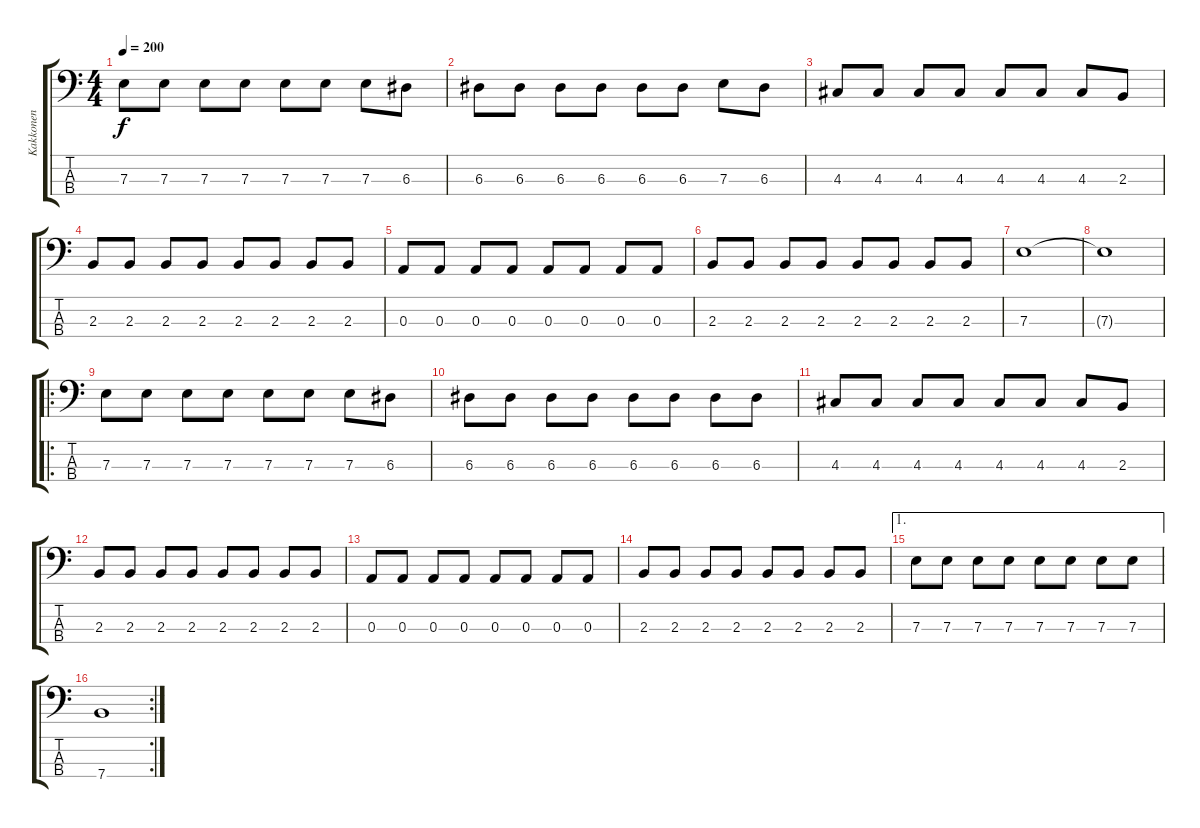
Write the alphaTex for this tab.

\track ("Kakkonen" "Kakkonen") {instrument electricbassfinger}
\staff {score tabs}
\tuning (G2 D2 A1 E1) {hide}
\ts (4 4)
\tempo 200
\clef f4
\ks c
7.3.8{dy f instrument electricbassfinger} 7.3.8 7.3.8 7.3.8 7.3.8 7.3.8 7.3.8 6.3.8 |
6.3.8 6.3.8 6.3.8 6.3.8 6.3.8 6.3.8 7.3.8 6.3.8 |
4.3.8 4.3.8 4.3.8 4.3.8 4.3.8 4.3.8 4.3.8 2.3.8 |
2.3.8 2.3.8 2.3.8 2.3.8 2.3.8 2.3.8 2.3.8 2.3.8 |
0.3.8 0.3.8 0.3.8 0.3.8 0.3.8 0.3.8 0.3.8 0.3.8 |
2.3.8 2.3.8 2.3.8 2.3.8 2.3.8 2.3.8 2.3.8 2.3.8 |
7.3.1 |
7.3{t}.1 |
\ro
7.3.8 7.3.8 7.3.8 7.3.8 7.3.8 7.3.8 7.3.8 6.3.8 |
6.3.8 6.3.8 6.3.8 6.3.8 6.3.8 6.3.8 6.3.8 6.3.8 |
4.3.8 4.3.8 4.3.8 4.3.8 4.3.8 4.3.8 4.3.8 2.3.8 |
2.3.8 2.3.8 2.3.8 2.3.8 2.3.8 2.3.8 2.3.8 2.3.8 |
0.3.8 0.3.8 0.3.8 0.3.8 0.3.8 0.3.8 0.3.8 0.3.8 |
2.3.8 2.3.8 2.3.8 2.3.8 2.3.8 2.3.8 2.3.8 2.3.8 |
\ae 1
7.3.8 7.3.8 7.3.8 7.3.8 7.3.8 7.3.8 7.3.8 7.3.8 |
\rc 2
7.4.1
